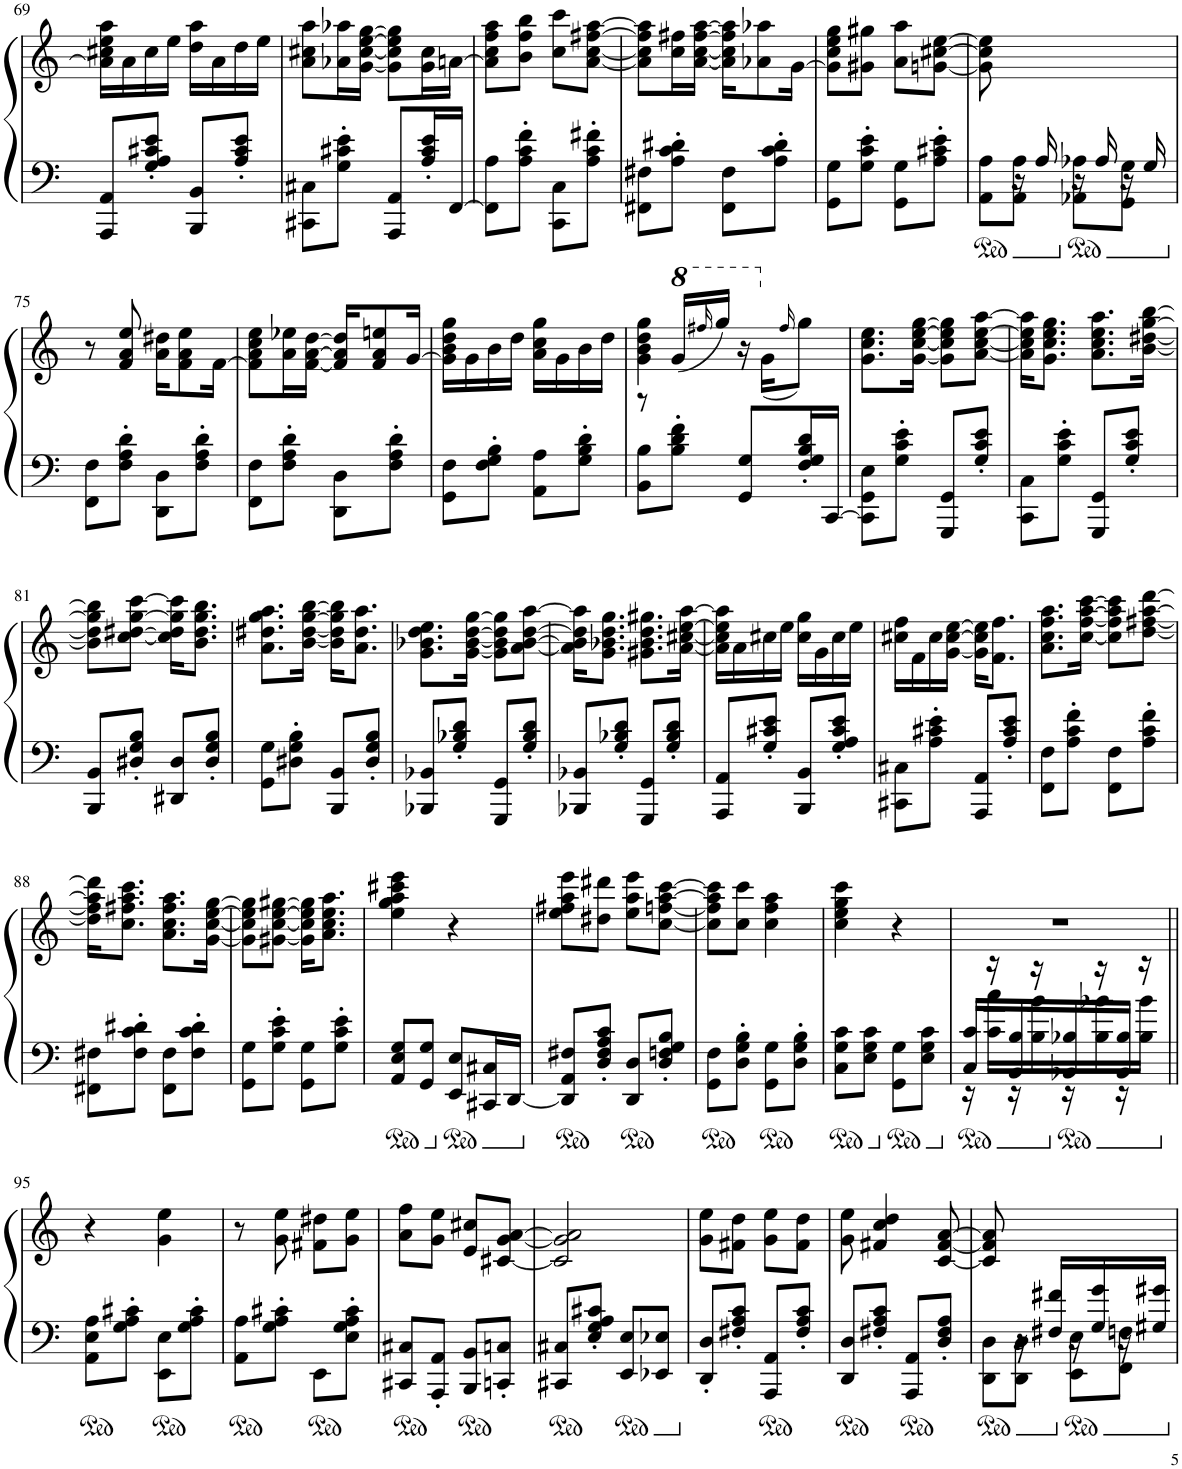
**kern	**kern
*part1	*part1
*staff2	*staff1
*I"Piano	*
*I'Pno.	*
!!LO:PB:g=z
*clefF4	*clefG2
*k[]	*k[]
*M2/4	*M2/4
=69	=69
8AAA/ 8AA/L	16a\] 16cc#X\ 16ee\ 16aa\LL
.	16a\
8G/' 8A/' 8c#X/' 8e/'J	16cc#\
.	16ee\JJ
8BBB/ 8BB/L	16dd\ 16aa\LL
.	16a\
8A/' 8c#/' 8e/'J	16dd\
.	16ee\JJ
=70	=70
8CC#X\ 8C#X\L	8a\ 8cc#X\ 8aa\L
8G\' 8c#X\' 8e\'J	16a-X\ 16aa-X\L
.	[16g\ [16cc#\ [16ee\ [16gg\JJ
8AAA/ 8AA/L	8g\] 8cc#\] 8ee\] 8gg\]L
16A/' 16c#/' 16e/'L	16g\ 16cc#\L
[16FF/JJ	[16an\JJ
=71	=71
8FF\] 8A\L	8a\] 8cc\ 8ff\ 8aa\L
8A\' 8c\' 8f\'J	8b\ 8ff\ 8bb\J
8CC\ 8C\L	8cc\ 8ccc\L
8A\' 8c\' 8f#X\'J	[8a\ [8cc\ [8ff#X\ [8aa\J
=72	=72
8FF#X\ 8F#X\L	8a\] 8cc\] 8ff#\] 8aa\]L
8A\' 8c\' 8d#X\'J	16cc\ 16ff#X\L
.	[16a\ [16cc\ [16ff#\ [16aa\JJ
8FF#\ 8F#\L	16a\] 16cc\] 16ff#\] 16aa\]KL
.	8a-X\ 8aa-X\
8A\' 8c\' 8d#\'J	.
.	[16g\Jk
=73	=73
8GG\ 8G\L	8g\] 8cc\ 8ee\ 8gg\L
8G\' 8c\' 8e\'J	8g#X\ 8gg#X\J
8GG\ 8G\L	8a\ 8aa\L
8A\' 8c#X\' 8e\'J	[8gn\ [8cc#X\ [8ee\J
=74	=74
*^	*
8.ryy	8AA\ 8A\L	8g\] 8cc#\] 8ee\]
.	8AA\ 8A\J	16r
16A/	.	16ryy
16ryy	8AA-X\ 8A-X\L	16r
16A-/	.	16ryy
16ryy	8GG\ 8G\J	16r
16G/	.	16ryy
*v	*v	*
!!LO:LB:g=z
=75	=75
8FF\ 8F\L	8r
8F\' 8A\' 8d\'J	8f/ 8a/ 8ee/
8DD\ 8D\L	16a\ 16dd#X\KL
.	8f\ 8a\ 8ee\
8F\' 8A\' 8d\'J	.
.	[16f\Jk
=76	=76
8FF\ 8F\L	8f\] 8a\ 8cc\ 8ee\L
8F\' 8A\' 8d\'J	16a\ 16ee-X\L
.	[16f\ [16a\ [16dd\JJ
8DD\ 8D\L	16f/] 16a/] 16dd/]KL
.	8f/ 8a/ 8een/
8F\' 8A\' 8d\'J	.
.	[16g/Jk
=77	=77
8GG\ 8F\L	16g\] 16b\ 16dd\ 16gg\LL
.	16g\
8F\' 8G\' 8B\'J	16b\
.	16dd\JJ
8AA\ 8A\L	16a\ 16cc\ 16gg\LL
.	16g\
8G\' 8B\' 8d\'J	16b\
.	16dd\JJ
=78	=78
*	*^
8BB\ 8B\L	4g\ 4b\ 4dd\ 4gg\	8r
8B\' 8d\' 8f\'J	.	(<16gg/LL
.	.	16qfff#X/
.	.	16ggg/JJ)
8GG/ 8G/L	16r	4ryy
.	(<16g\KL	.
.	16qff#/	.
16F/' 16G/' 16B/' 16d/'L	8gg\J)	.
[16CC/JJ	.	.
*	*v	*v
=79	=79
8CC\] 8GG\ 8E\L	8.g\ 8.cc\ 8.ee\L
8G\' 8c\' 8e\'J	.
.	[16g\ [16cc\ [16ee\ [16gg\Jk
8GGG/ 8GG/L	8g\] 8cc\] 8ee\] 8gg\]L
8G/' 8c/' 8e/'J	[8a\ [8cc\ [8ee\ [8aa\J
=80	=80
8CC\ 8C\L	16a\] 16cc\] 16ee\] 16aa\]KL
.	8.g\ 8.cc\ 8.ee\ 8.gg\J
8G\' 8c\' 8e\'J	.
8GGG/ 8GG/L	8.a\ 8.cc\ 8.ee\ 8.aa\L
8G/' 8c/' 8e/'J	.
.	[16b\ [16dd#X\ [16gg\ [16bb\Jk
!!LO:LB:g=z
=81	=81
8BBB/ 8BB/L	8b\] 8dd#\] 8gg\] 8bb\]L
8D#X/' 8G/' 8B/'J	[8cc\ [8dd#X\ [8gg\ [8ccc\J
8DD#X/ 8D#/L	16cc\] 16dd#\] 16gg\] 16ccc\]KL
.	8.b\ 8.dd#\ 8.gg\ 8.bb\J
8D#/' 8G/' 8B/'J	.
=82	=82
8GG\ 8G\L	8.a\ 8.dd#X\ 8.gg\ 8.aa\L
8D#X\' 8G\' 8B\'J	.
.	[16b\ [16dd#\ [16gg\ [16bb\Jk
8BBB/ 8BB/L	16b\] 16dd#\] 16gg\] 16bb\]KL
.	8.a\ 8.dd#\ 8.aa\J
8D#/' 8G/' 8B/'J	.
=83	=83
8BBB-X/ 8BB-X/L	8.g\ 8.b-X\ 8.dd\ 8.ee\L
8G/' 8B-X/' 8d/'J	.
.	[16g\ [16b-\ [16dd\ [16gg\Jk
8GGG/ 8GG/L	8g\] 8b-\] 8dd\] 8gg\]L
8G/' 8B-/' 8d/'J	[8a\ [8b-\ [8dd\ [8aa\J
=84	=84
8BBB-X/ 8BB-X/L	16a\] 16b-\] 16dd\] 16aa\]KL
.	8.g\ 8.b-X\ 8.dd\ 8.gg\J
8G/' 8B-X/' 8d/'J	.
8GGG/ 8GG/L	8.g#X\ 8.b-\ 8.dd\ 8.gg#X\L
8G/' 8B-/' 8d/'J	.
.	[16a\ [16cc#X\ [16ee\ [16aa\Jk
=85	=85
8AAA/ 8AA/L	16a\] 16cc#\] 16ee\] 16aa\]LL
.	16a\
8G/' 8c#X/' 8e/'J	16cc#X\
.	16ee\JJ
8BBB/ 8BB/L	16cc#\ 16gg\LL
.	16g\
8G/' 8A/' 8c#/' 8e/'J	16cc#\
.	16ee\JJ
=86	=86
8CC#X\ 8C#X\L	16cc#X\ 16ff\LL
.	16f\
8A\' 8c#X\' 8e\'J	16cc#\
.	[16g\ [16cc#\ [16ee\JJ
8AAA/ 8AA/L	16g\] 16cc#\] 16ee\]KL
.	8.f\ 8.ff\J
8A/' 8c#/' 8e/'J	.
=87	=87
8FF\ 8F\L	8.a\ 8.cc\ 8.ff\ 8.aa\L
8A\' 8c\' 8f\'J	.
.	[16cc\ [16ff\ [16aa\ [16ccc\Jk
8FF\ 8F\L	8cc\] 8ff\] 8aa\] 8ccc\]L
8A\' 8c\' 8f\'J	[8dd\ [8ff#X\ [8aa\ [8ddd\J
!!LO:LB:g=z
=88	=88
8FF#X\ 8F#X\L	16dd\] 16ff#\] 16aa\] 16ddd\]KL
.	8.cc\ 8.ff#X\ 8.aa\ 8.ccc\J
8F#\' 8c\' 8d#X\'J	.
8FF#\ 8F#\L	8.a\ 8.cc\ 8.ff#\ 8.aa\L
8F#\' 8c\' 8d#\'J	.
.	[16g\ [16cc\ [16ee\ [16gg\Jk
=89	=89
8GG\ 8G\L	8g\] 8cc\] 8ee\] 8gg\]L
8G\' 8c\' 8e\'J	[8g#X\ [8cc\ [8ee\ [8gg#X\J
8GG\ 8G\L	16g#\] 16cc\] 16ee\] 16gg#\]KL
.	8.a\ 8.cc\ 8.ee\ 8.aa\J
8G\' 8c\' 8e\'J	.
=90	=90
8AA/ 8E/ 8G/L	4ee\ 4gg\ 4aa\ 4ccc#X\ 4eee\
8GG/ 8G/J	.
8EE/ 8E/L	4r
16CC#X/ 16C#X/L	.
[16DD/JJ	.
=91	=91
8DD/] 8AA/ 8F#X/L	8ee\ 8ff#X\ 8aa\ 8eee\L
8D/' 8F#/' 8A/' 8c/'J	8dd#X\ 8ddd#X\J
8DD/ 8D/L	8ee\ 8aa\ 8eee\L
8D/' 8Fn/' 8G/' 8B/'J	[8cc\ [8ffn\ [8aa\ [8ccc\J
=92	=92
8GG\ 8F\L	8cc\] 8ff\] 8aa\] 8ccc\]L
8D\' 8G\' 8B\'J	8cc\ 8ccc\J
8GG\ 8G\L	4cc\ 4ff\ 4aa\
8D\' 8G\' 8B\'J	.
=93	=93
8C\ 8G\ 8c\L	4cc\ 4ee\ 4gg\ 4ccc\
8E\ 8G\ 8c\J	.
8GG\ 8G\L	4r
8E\ 8G\ 8c\J	.
=94	=94
*^	*
16C/ 16c/LL	16r	2r
16r	16c\ 16cc\LL	.
16BB/ 16B/	16r	.
16r	16B\ 16b\	.
16BB-X/ 16B-X/	16r	.
16r	16B-\ 16b-X\	.
16BB-/ 16B-/JJ	16r	.
16r	16B-\ 16b-\JJ	.
*v	*v	*
!!LO:LB:g=z
=95||	=95||
8AA\ 8E\ 8A\L	4r
8G\' 8A\' 8c#X\'J	.
8EE\ 8E\L	4g\ 4ee\
8G\' 8A\' 8c#\'J	.
=96	=96
8AA\ 8A\L	8r
8G\' 8A\' 8c#X\'J	8g\ 8ee\
8EE\L	8f#X\ 8dd#X\L
8E\' 8G\' 8A\' 8c#\'J	8g\ 8ee\J
=97	=97
8CC#X/ 8C#X/L	8a\ 8ff\L
8AAA/' 8AA/'J	8g\ 8ee\J
8BBB/ 8BB/L	8e/ 8cc#X/L
8CCn/' 8Cn/'J	[8c#X/ [8g/ [8a/J
=98	=98
8CC#X/ 8C#X/L	2c#/] 2g/] 2a/]
8E/' 8G/' 8A/' 8c#X/'J	.
8EE/ 8E/L	.
8EE-X/ 8E-X/J	.
=99	=99
8DD/' 8D/'L	8g\ 8ee\L
8F#X/' 8A/' 8c/'J	8f#X\ 8dd\J
8AAA/ 8AA/L	8g\ 8ee\L
8F#/' 8A/' 8c/'J	8f#\ 8dd\J
=100	=100
8DD/ 8D/L	8g\ 8ee\
8F#X/' 8A/' 8c/'J	4f#X/ 4cc/ 4dd/
8AAA/ 8AA/L	.
8D/' 8F#/' 8A/'J	[8c/ [8f#/ [8a/
=101	=101
*^	*
8.ryy	8DD\ 8D\L	8c/] 8f#/] 8a/]
.	8DD\ 8D\J	16r
16F#X/ 16f#X/LL	.	16ryy
16ryy	8EE\ 8E\L	16r
16G/ 16g/	.	16ryy
16ryy	8FF\ 8Fn\J	16r
16G#X/ 16g#X/JJ	.	16ryy
*v	*v	*
=	=
*-	*-
